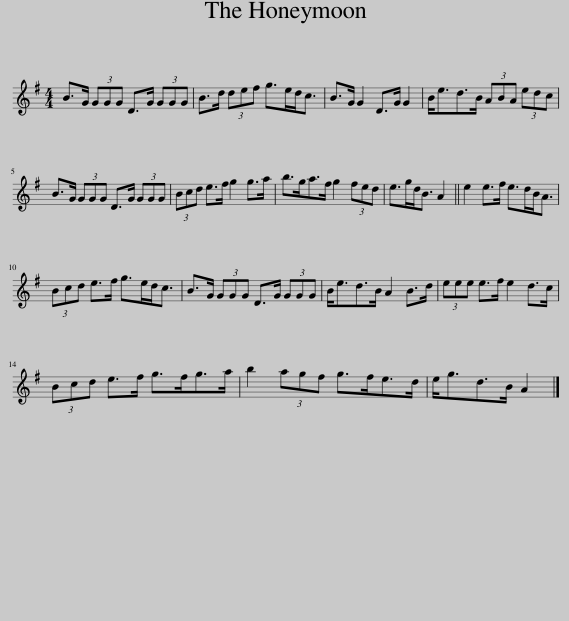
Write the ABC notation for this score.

X:1
L:1/8
M:4/4
I:linebreak $
K:G
V:1 treble
V:1
 B>G (3GGG D>G (3GGG | B>d (3def g>ed<c | B>G G2 D>G G2 | B<ed>B (3ABA (3edc |$ B>G (3GGG D>G (3GGG | %5
 (3Bcd e>f g2 g>a | b>ga>f g2 (3fed | e>gd<B A2 || e2 e>f e>dB<A |$ (3Bcd e>f g>ed<c | %10
 B>G (3GGG D>G (3GGG | B<ed>B A2 B>d | (3eee e>f e2 d>c |$ (3Bcd e>f g>fg>a | b2 (3agf g>fe>d | %15
 e<gd>B A2 |] %16
